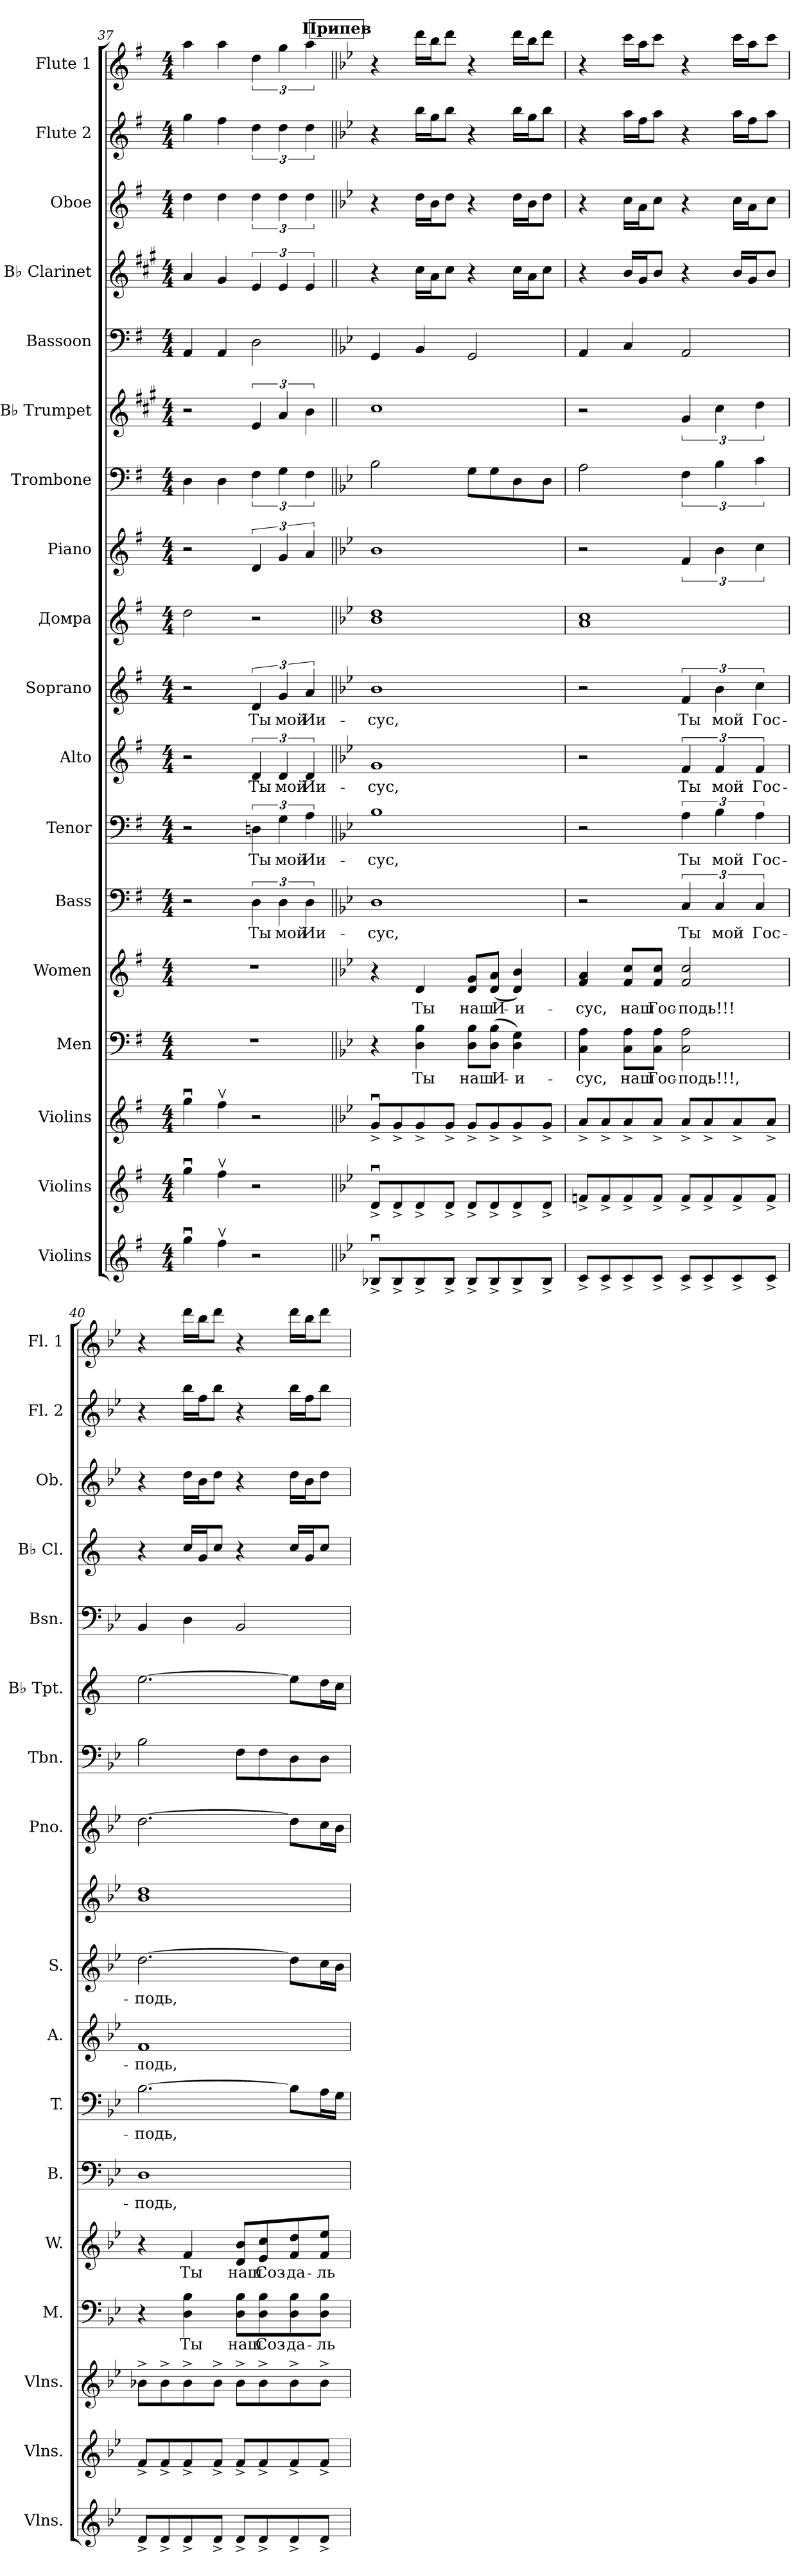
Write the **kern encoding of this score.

**kern	**kern	**kern	**kern	**text	**kern	**text	**kern	**text	**kern	**text	**kern	**text	**kern	**text	**kern	**kern	**kern	**kern	**kern	**kern	**kern	**kern	**kern
*part18	*part17	*part16	*part15	*part15	*part14	*part14	*part13	*part13	*part12	*part12	*part11	*part11	*part10	*part10	*part9	*part8	*part7	*part6	*part5	*part4	*part3	*part2	*part1
*staff18	*staff17	*staff16	*staff15	*staff15	*staff14	*staff14	*staff13	*staff13	*staff12	*staff12	*staff11	*staff11	*staff10	*staff10	*staff9	*staff8	*staff7	*staff6	*staff5	*staff4	*staff3	*staff2	*staff1
*I"Violins	*I"Violins	*I"Violins	*I"Men	*	*I"Women	*	*I"Bass	*	*I"Tenor	*	*I"Alto	*	*I"Soprano	*	*I"Домра	*I"Piano	*I"Trombone	*I"B♭ Trumpet	*I"Bassoon	*I"B♭ Clarinet	*I"Oboe	*I"Flute 2	*I"Flute 1
*I'Vlns.	*I'Vlns.	*I'Vlns.	*I'M.	*	*I'W.	*	*I'B.	*	*I'T.	*	*I'A.	*	*I'S.	*	*	*I'Pno.	*I'Tbn.	*I'B♭ Tpt.	*I'Bsn.	*I'B♭ Cl.	*I'Ob.	*I'Fl. 2	*I'Fl. 1
*clefG2	*clefG2	*clefG2	*clefF4	*	*clefG2	*	*clefF4	*	*clefF4	*	*clefG2	*	*clefG2	*	*clefG2	*clefG2	*clefF4	*clefG2	*clefF4	*clefG2	*clefG2	*clefG2	*clefG2
*	*	*	*	*	*	*	*	*	*	*	*	*	*	*	*	*	*	*ITrd1c2	*	*ITrd1c2	*	*	*
*k[f#]	*k[f#]	*k[f#]	*k[f#]	*	*k[f#]	*	*k[f#]	*	*k[f#]	*	*k[f#]	*	*k[f#]	*	*k[f#]	*k[f#]	*k[f#]	*k[f#]	*k[f#]	*k[f#]	*k[f#]	*k[f#]	*k[f#]
*M4/4	*M4/4	*M4/4	*M4/4	*	*M4/4	*	*M4/4	*	*M4/4	*	*M4/4	*	*M4/4	*	*M4/4	*M4/4	*M4/4	*M4/4	*M4/4	*M4/4	*M4/4	*M4/4	*M4/4
=37	=37	=37	=37	=37	=37	=37	=37	=37	=37	=37	=37	=37	=37	=37	=37	=37	=37	=37	=37	=37	=37	=37	=37
4ggu\	4ggu\	4ggu\	1r	.	1r	.	2r	.	2r	.	2r	.	2r	.	2dd\	2r	4D\	2r	4AA/	4g/	4dd\	4gg\	4aa\
4ff#v\	4ff#v\	4ff#v\	.	.	.	.	.	.	.	.	.	.	.	.	.	.	4D\	.	4AA/	4f#/	4dd\	4ff#\	4aa\
!	!	!	!	!	!	!	!	!LO:LY:b	!	!LO:LY:b	!	!LO:LY:b	!	!LO:LY:b	!	!	!	!	!	!	!	!	!
2r	2r	2r	.	.	.	.	6D\	Ты	6Dn\	Ты	6d/	Ты	6d/	Ты	2r	6d/	6F#\	6d/	2D\	6d/	6dd\	6dd\	6dd\
!	!	!	!	!	!	!	!	!LO:LY:b	!	!LO:LY:b	!	!LO:LY:b	!	!LO:LY:b	!	!	!	!	!	!	!	!	!
.	.	.	.	.	.	.	6D\	мой	6G\	мой	6d/	мой	6g/	мой	.	6g/	6G\	6g/	.	6d/	6dd\	6dd\	6gg\
!	!	!	!	!	!	!	!	!LO:LY:b	!	!LO:LY:b	!	!LO:LY:b	!	!LO:LY:b	!	!	!	!	!	!	!	!	!
.	.	.	.	.	.	.	6D\	Ии-	6A\	Ии-	6d/	Ии-	6a/	Ии-	.	6a/	6F#\	6a\	.	6d/	6dd\	6dd\	6aa\
!!LO:REH:place=s1:a:B:fs=14:t=Припев
=38||	=38||	=38||	=38||	=38||	=38||	=38||	=38||	=38||	=38||	=38||	=38||	=38||	=38||	=38||	=38||	=38||	=38||	=38||	=38||	=38||	=38||	=38||	=38||
*k[b-e-]	*k[b-e-]	*k[b-e-]	*k[b-e-]	*	*k[b-e-]	*	*k[b-e-]	*	*k[b-e-]	*	*k[b-e-]	*	*k[b-e-]	*	*k[b-e-]	*k[b-e-]	*k[b-e-]	*k[b-e-]	*k[b-e-]	*k[b-e-]	*k[b-e-]	*k[b-e-]	*k[b-e-]
!	!	!	!	!	!	!	!	!LO:LY:b	!	!LO:LY:b	!	!LO:LY:b	!	!LO:LY:b	!	!	!	!	!	!	!	!	!
8B-Xu^/L	8du^/L	8gu^/L	4r	.	4r	.	1D	-сус,	1B-	-сус,	1g	-сус,	1b-	-сус,	1b- 1dd	1b-	2B-\	1b-	4GG/	4r	4r	4r	4r
8B-^/	8d^/	8g^/	.	.	.	.	.	.	.	.	.	.	.	.	.	.	.	.	.	.	.	.	.
!	!	!	!	!LO:LY:b	!	!LO:LY:b	!	!	!	!	!	!	!	!	!	!	!	!	!	!	!	!	!
8B-^/	8d^/	8g^/	4D\ 4B-\	Ты	4d/	Ты	.	.	.	.	.	.	.	.	.	.	.	.	4BB-/	16b-\LL	16dd\LL	16bb-\LL	16ddd\LL
.	.	.	.	.	.	.	.	.	.	.	.	.	.	.	.	.	.	.	.	16g\J	16b-\J	16gg\J	16bb-\J
8B-^/J	8d^/J	8g^/J	.	.	.	.	.	.	.	.	.	.	.	.	.	.	.	.	.	8b-\J	8dd\J	8bb-\J	8ddd\J
!	!	!	!	!LO:LY:b	!	!LO:LY:b	!	!	!	!	!	!	!	!	!	!	!	!	!	!	!	!	!
8B-^/L	8d^/L	8g^/L	8D\ 8B-\L	наш	8d/ 8g/L	наш	.	.	.	.	.	.	.	.	.	.	8G\L	.	2GG/	4r	4r	4r	4r
!	!	!	!	!LO:LY:b	!	!LO:LY:b	!	!	!	!	!	!	!	!	!	!	!	!	!	!	!	!	!
8B-^/	8d^/	8g^/	(>8D\ 8B-\J	И-	(<8d/ 8a/J	И-	.	.	.	.	.	.	.	.	.	.	8G\	.	.	.	.	.	.
!	!	!	!	!LO:LY:b	!	!LO:LY:b	!	!	!	!	!	!	!	!	!	!	!	!	!	!	!	!	!
8B-^/	8d^/	8g^/	4D\ 4G\)	-и-	4d/ 4b-/)	-и-	.	.	.	.	.	.	.	.	.	.	8D\	.	.	16b-\LL	16dd\LL	16bb-\LL	16ddd\LL
.	.	.	.	.	.	.	.	.	.	.	.	.	.	.	.	.	.	.	.	16g\J	16b-\J	16gg\J	16bb-\J
8B-^/J	8d^/J	8g^/J	.	.	.	.	.	.	.	.	.	.	.	.	.	.	8D\J	.	.	8b-\J	8dd\J	8bb-\J	8ddd\J
=39	=39	=39	=39	=39	=39	=39	=39	=39	=39	=39	=39	=39	=39	=39	=39	=39	=39	=39	=39	=39	=39	=39	=39
!	!	!	!	!LO:LY:b	!	!LO:LY:b	!	!	!	!	!	!	!	!	!	!	!	!	!	!	!	!	!
8c^/L	8fn^/L	8a^/L	4C\ 4A\	-сус,	4f/ 4a/	-сус,	2r	.	2r	.	2r	.	2r	.	1a 1cc	2r	2A\	2r	4AA/	4r	4r	4r	4r
8c^/	8f^/	8a^/	.	.	.	.	.	.	.	.	.	.	.	.	.	.	.	.	.	.	.	.	.
!	!	!	!	!LO:LY:b	!	!LO:LY:b	!	!	!	!	!	!	!	!	!	!	!	!	!	!	!	!	!
8c^/	8f^/	8a^/	8C\ 8A\L	наш	8f/ 8cc/L	наш	.	.	.	.	.	.	.	.	.	.	.	.	4C/	16a/LL	16cc\LL	16aa\LL	16ccc\LL
.	.	.	.	.	.	.	.	.	.	.	.	.	.	.	.	.	.	.	.	16f/J	16a\J	16ff\J	16aa\J
!	!	!	!	!LO:LY:b	!	!LO:LY:b	!	!	!	!	!	!	!	!	!	!	!	!	!	!	!	!	!
8c^/J	8f^/J	8a^/J	8C\ 8A\J	Гос-	8f/ 8cc/J	Гос-	.	.	.	.	.	.	.	.	.	.	.	.	.	8a/J	8cc\J	8aa\J	8ccc\J
!	!	!	!	!LO:LY:b	!	!LO:LY:b	!	!LO:LY:b	!	!LO:LY:b	!	!LO:LY:b	!	!LO:LY:b	!	!	!	!	!	!	!	!	!
8c^/L	8f^/L	8a^/L	2C\ 2A\	-подь!!!,	2f/ 2cc/	-подь!!!	6C/	Ты	6A\	Ты	6f/	Ты	6f/	Ты	.	6f/	6F\	6f/	2AA/	4r	4r	4r	4r
8c^/	8f^/	8a^/	.	.	.	.	.	.	.	.	.	.	.	.	.	.	.	.	.	.	.	.	.
!	!	!	!	!	!	!	!	!LO:LY:b	!	!LO:LY:b	!	!LO:LY:b	!	!LO:LY:b	!	!	!	!	!	!	!	!	!
.	.	.	.	.	.	.	6C/	мой	6B-\	мой	6f/	мой	6b-\	мой	.	6b-\	6B-\	6b-\	.	.	.	.	.
8c^/	8f^/	8a^/	.	.	.	.	.	.	.	.	.	.	.	.	.	.	.	.	.	16a/LL	16cc\LL	16aa\LL	16ccc\LL
.	.	.	.	.	.	.	.	.	.	.	.	.	.	.	.	.	.	.	.	16f/J	16a\J	16ff\J	16aa\J
!	!	!	!	!	!	!	!	!LO:LY:b	!	!LO:LY:b	!	!LO:LY:b	!	!LO:LY:b	!	!	!	!	!	!	!	!	!
.	.	.	.	.	.	.	6C/	Гос-	6A\	Гос-	6f/	Гос-	6cc\	Гос-	.	6cc\	6c\	6cc\	.	.	.	.	.
8c^/J	8f^/J	8a^/J	.	.	.	.	.	.	.	.	.	.	.	.	.	.	.	.	.	8a/J	8cc\J	8aa\J	8ccc\J
!!LO:PB:g=z
=40	=40	=40	=40	=40	=40	=40	=40	=40	=40	=40	=40	=40	=40	=40	=40	=40	=40	=40	=40	=40	=40	=40	=40
!	!	!	!	!	!	!	!	!LO:LY:b	!	!LO:LY:b	!	!LO:LY:b	!	!LO:LY:b	!	!	!	!	!	!	!	!	!
8d^/L	8f^/L	8b-X^\L	4r	.	4r	.	1D	-подь,	[2.B-\	-подь,	1f	-подь,	[2.dd\	-подь,	1b- 1dd	[2.dd\	2B-\	[2.dd\	4BB-/	4r	4r	4r	4r
8d^/	8f^/	8b-^\	.	.	.	.	.	.	.	.	.	.	.	.	.	.	.	.	.	.	.	.	.
!	!	!	!	!LO:LY:b	!	!LO:LY:b	!	!	!	!	!	!	!	!	!	!	!	!	!	!	!	!	!
8d^/	8f^/	8b-^\	4D\ 4B-\	Ты	4f/	Ты	.	.	.	.	.	.	.	.	.	.	.	.	4D\	16b-/LL	16dd\LL	16bb-\LL	16ddd\LL
.	.	.	.	.	.	.	.	.	.	.	.	.	.	.	.	.	.	.	.	16f/J	16b-\J	16ff\J	16bb-\J
8d^/J	8f^/J	8b-^\J	.	.	.	.	.	.	.	.	.	.	.	.	.	.	.	.	.	8b-/J	8dd\J	8bb-\J	8ddd\J
!	!	!	!	!LO:LY:b	!	!LO:LY:b	!	!	!	!	!	!	!	!	!	!	!	!	!	!	!	!	!
8d^/L	8f^/L	8b-^\L	8D\ 8B-\L	наш	8d/ 8b-/L	наш	.	.	.	.	.	.	.	.	.	.	8F\L	.	2BB-/	4r	4r	4r	4r
!	!	!	!	!LO:LY:b	!	!LO:LY:b	!	!	!	!	!	!	!	!	!	!	!	!	!	!	!	!	!
8d^/	8f^/	8b-^\	8D\ 8B-\	Соз-	8e-/ 8cc/	Соз-	.	.	.	.	.	.	.	.	.	.	8F\	.	.	.	.	.	.
!	!	!	!	!LO:LY:b	!	!LO:LY:b	!	!	!	!	!	!	!	!	!	!	!	!	!	!	!	!	!
8d^/	8f^/	8b-^\	8D\ 8B-\	-да-	8f/ 8dd/	-да-	.	.	8B-\L]	.	.	.	8dd\L]	.	.	8dd\L]	8D\	8dd\L]	.	16b-/LL	16dd\LL	16bb-\LL	16ddd\LL
.	.	.	.	.	.	.	.	.	.	.	.	.	.	.	.	.	.	.	.	16f/J	16b-\J	16ff\J	16bb-\J
!	!	!	!	!LO:LY:b	!	!LO:LY:b	!	!	!	!	!	!	!	!	!	!	!	!	!	!	!	!	!
8d^/J	8f^/J	8b-^\J	8D\ 8B-\J	-ль	8f/ 8ee-/J	-ль	.	.	16A\L	.	.	.	16cc\L	.	.	16cc\L	8D\J	16cc\L	.	8b-/J	8dd\J	8bb-\J	8ddd\J
.	.	.	.	.	.	.	.	.	16G\JJ	.	.	.	16b-\JJ	.	.	16b-\JJ	.	16b-\JJ	.	.	.	.	.
=	=	=	=	=	=	=	=	=	=	=	=	=	=	=	=	=	=	=	=	=	=	=	=
*-	*-	*-	*-	*-	*-	*-	*-	*-	*-	*-	*-	*-	*-	*-	*-	*-	*-	*-	*-	*-	*-	*-	*-
